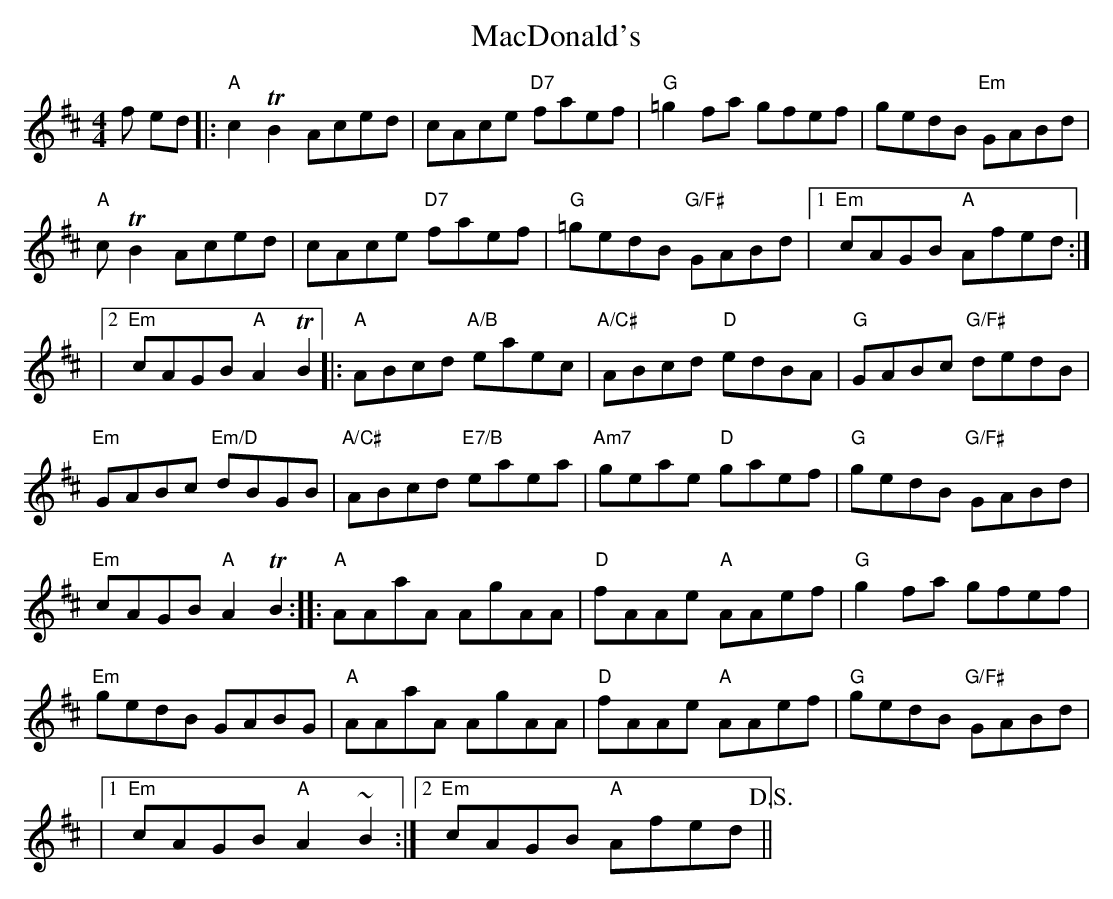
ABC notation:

X:1
T:MacDonald's
M:4/4
L:1/8
K:Amix
f ed|:"A"c2TB2 Aced|cAce "D7"faef|"G"=g2 fa gfef|gedB "Em"GABd|
"A"cTB2 Aced|cAce "D7"faef|"G"=gedB "G/F#"GABd|1 "Em"cAGB "A"Afed:|
|2 "Em"cAGB "A"A2TB2||:"A"ABcd "A/B"eaec|"A/C#"ABcd "D"edBA|"G"GABc "G/F#"dedB|
"Em"GABc "Em/D"dBGB|"A/C#"ABcd "E7/B"eaea|"Am7"geae "D"gaef|"G"gedB "G/F#"GABd|
"Em"cAGB "A"A2 TB2::"A"AAaA AgAA|"D"fAAe "A"AAef|"G"g2 fa gfef|
"Em"gedB GABG|"A"AAaA AgAA|"D"fAAe "A"AAef|"G"gedB "G/F#" GABd|
|1 "Em"cAGB "A"A2~B2:|2 "Em"cAGB "A"Afed!D.S.!||
